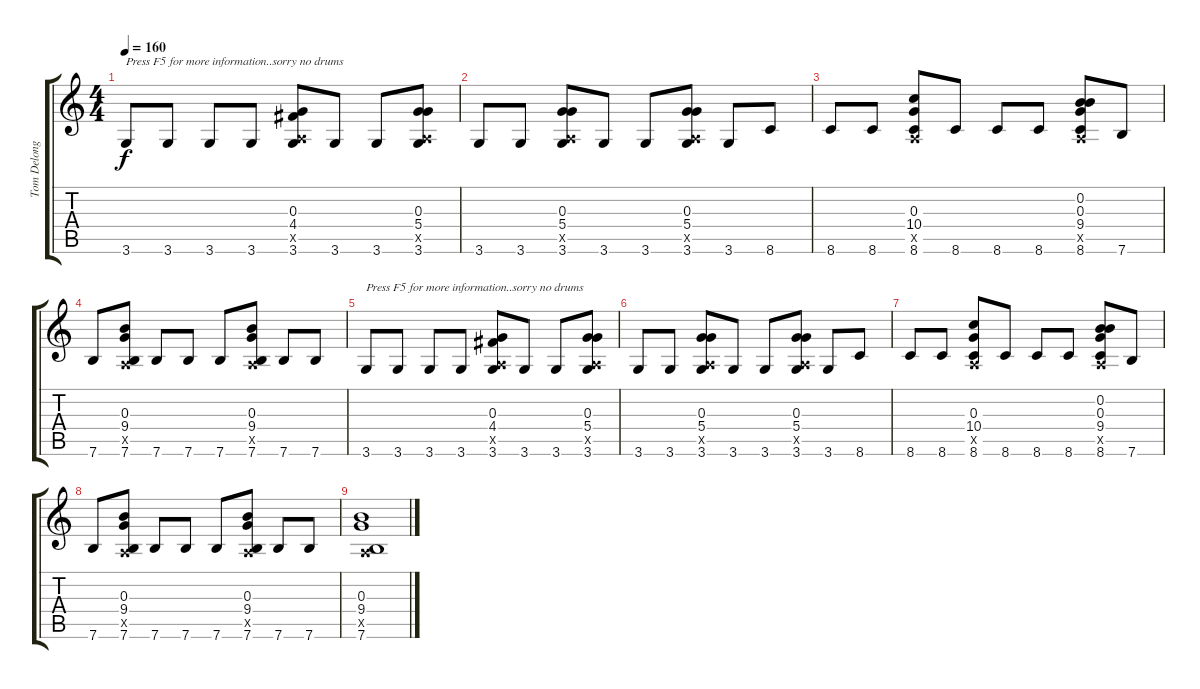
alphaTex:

\track ("Tom Delonge" "Tom Delong") {instrument acousticguitarnylon}
\staff {score tabs}
\tuning (E4 B3 G3 D3 A2 E2) {hide}
\ts (4 4)
\tempo 160
\clef g2
\ks c
3.6.8{txt "Press F5 for more information..sorry no drums" dy f} 3.6.8 3.6.8 3.6.8 (0.3 4.4 0.5{x} 3.6).8 3.6.8 3.6.8 (0.3 5.4 0.5{x} 3.6).8 |
3.6.8 3.6.8 (0.3 5.4 0.5{x} 3.6).8 3.6.8 3.6.8 (0.3 5.4 0.5{x} 3.6).8 3.6.8 8.6.8 |
8.6.8 8.6.8 (0.3 10.4 0.5{x} 8.6).8 8.6.8 8.6.8 8.6.8 (0.2 0.3 9.4 0.5{x} 8.6).8 7.6.8 |
7.6.8 (0.3 9.4 0.5{x} 7.6).8 7.6.8 7.6.8 7.6.8 (0.3 9.4 0.5{x} 7.6).8 7.6.8 7.6.8 |
3.6.8{txt "Press F5 for more information..sorry no drums"} 3.6.8 3.6.8 3.6.8 (0.3 4.4 0.5{x} 3.6).8 3.6.8 3.6.8 (0.3 5.4 0.5{x} 3.6).8 |
3.6.8 3.6.8 (0.3 5.4 0.5{x} 3.6).8 3.6.8 3.6.8 (0.3 5.4 0.5{x} 3.6).8 3.6.8 8.6.8 |
8.6.8 8.6.8 (0.3 10.4 0.5{x} 8.6).8 8.6.8 8.6.8 8.6.8 (0.2 0.3 9.4 0.5{x} 8.6).8 7.6.8 |
7.6.8 (0.3 9.4 0.5{x} 7.6).8 7.6.8 7.6.8 7.6.8 (0.3 9.4 0.5{x} 7.6).8 7.6.8 7.6.8 |
(0.3 9.4 0.5{x} 7.6).1
